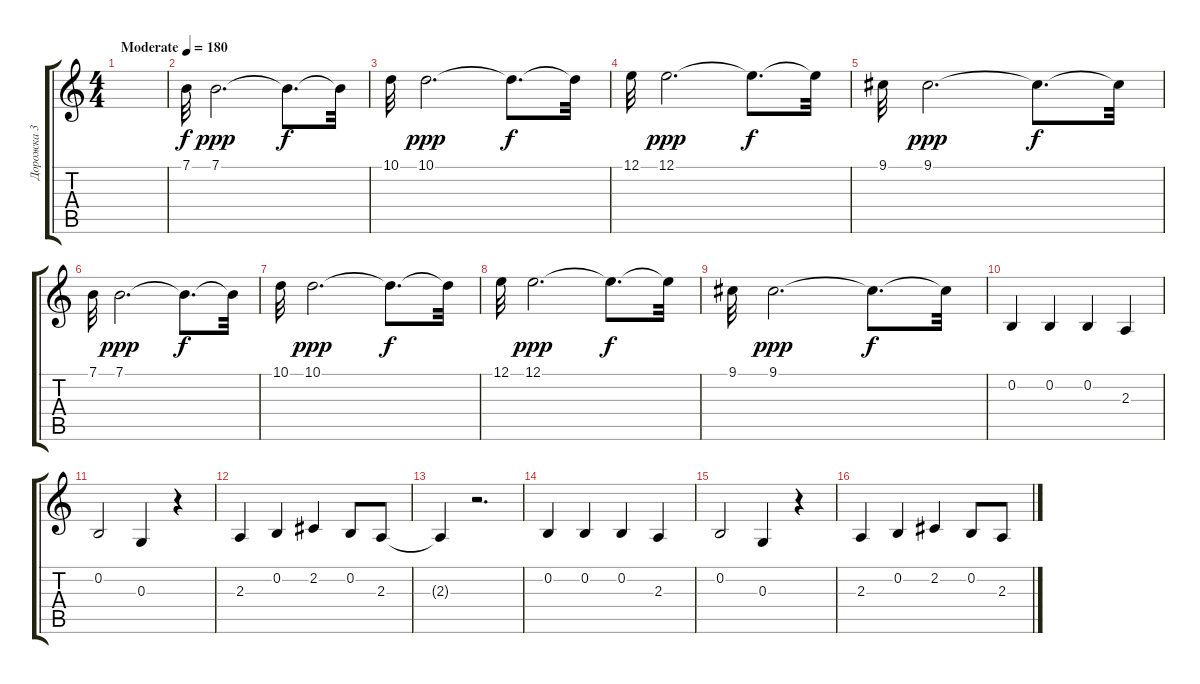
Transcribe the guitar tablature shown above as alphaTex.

\track ("Дорожка 3" "Дорожка 3") {instrument electricgrandpiano}
\staff {score tabs}
\tuning (E4 B3 G3 D3 A2 E2) {hide}
\ts (4 4)
\tempo (180 "Moderate")
\clef g2
\ks c
|
7.1.32 7.1.2{d dy ppp} 7.1{t}.8{d dy f} 7.1{t}.32 |
10.1.32 10.1.2{d dy ppp} 10.1{t}.8{d dy f} 10.1{t}.32 |
12.1.32 12.1.2{d dy ppp} 12.1{t}.8{d dy f} 12.1{t}.32 |
9.1.32 9.1.2{d dy ppp} 9.1{t}.8{d dy f} 9.1{t}.32 |
7.1.32 7.1.2{d dy ppp} 7.1{t}.8{d dy f} 7.1{t}.32 |
10.1.32 10.1.2{d dy ppp} 10.1{t}.8{d dy f} 10.1{t}.32 |
12.1.32 12.1.2{d dy ppp} 12.1{t}.8{d dy f} 12.1{t}.32 |
9.1.32 9.1.2{d dy ppp} 9.1{t}.8{d dy f} 9.1{t}.32 |
0.2.4 0.2.4 0.2.4 2.3.4 |
0.2.2 0.3.4 r.4 |
2.3.4 0.2.4 2.2.4 0.2.8 2.3.8 |
2.3{t}.4 r.2{d} |
0.2.4 0.2.4 0.2.4 2.3.4 |
0.2.2 0.3.4 r.4 |
2.3.4 0.2.4 2.2.4 0.2.8 2.3.8
